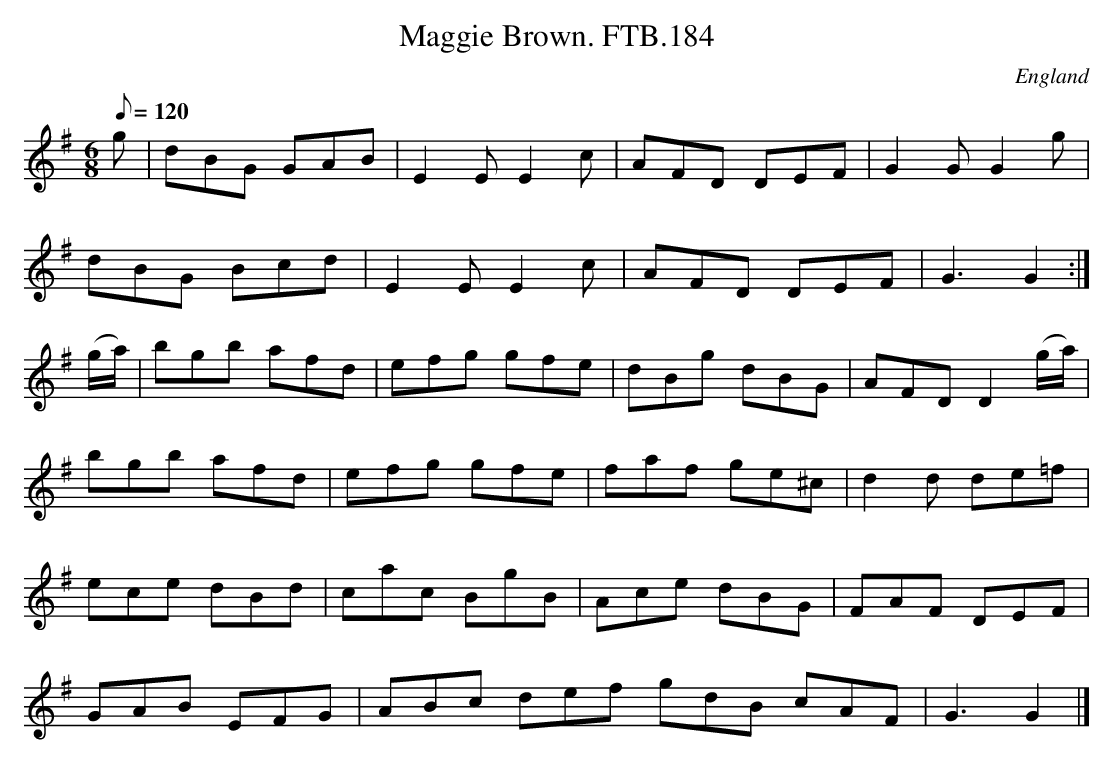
X:1
T:Maggie Brown. FTB.184
M:6/8
L:1/8
Q:120
O:England
K:G major
g|dBG GAB|E2EE2c|AFD DEF|G2GG2g|
dBG Bcd|E2EE2c|AFD DEF|G3G2:|
(g/a/)|bgb afd|efg gfe|dBg dBG|AFDD2(g/a/)|
bgb afd|efg gfe|faf ge^c|d2d de=f|
ece dBd|cac BgB|Ace dBG|FAF DEF|
GAB EFG|ABc def gdB cAF|G3G2|]
